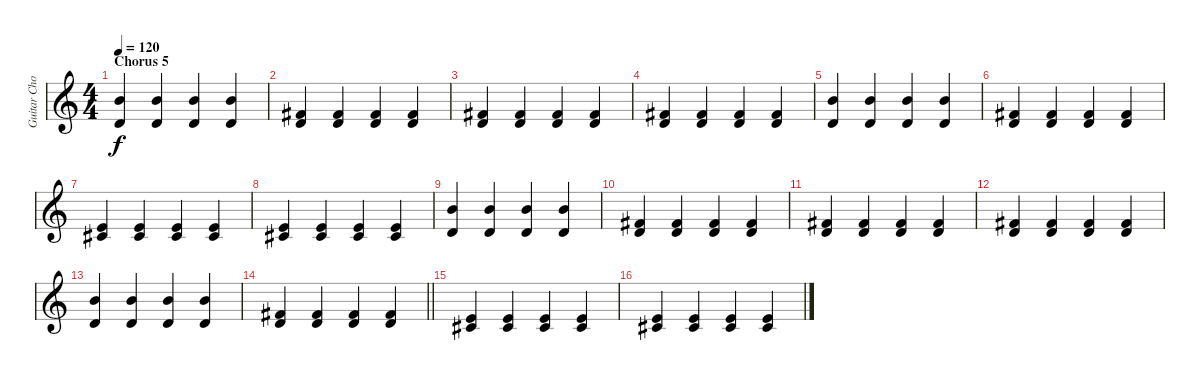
\track ("Guitar Chord" "Guitar Cho") {instrument acousticguitarsteel}
\staff {score}
\tuning (E4 B3 G3 D3 A2 E2) {hide}
\ts (4 4)
\section ("" "Chorus 5")
\tempo 120
\clef g2
\ks c
(0.2 0.4).4{dy f} (0.2 0.4).4 (0.2 0.4).4 (0.2 0.4).4 |
(0.4 9.5).4 (0.4 9.5).4 (0.4 9.5).4 (0.4 9.5).4 |
(0.4 9.5).4 (0.4 9.5).4 (0.4 9.5).4 (0.4 9.5).4 |
(0.4 9.5).4 (0.4 9.5).4 (0.4 9.5).4 (0.4 9.5).4 |
(0.2 0.4).4 (0.2 0.4).4 (0.2 0.4).4 (0.2 0.4).4 |
(0.4 9.5).4 (0.4 9.5).4 (0.4 9.5).4 (0.4 9.5).4 |
(2.4 4.5).4 (2.4 4.5).4 (2.4 4.5).4 (2.4 4.5).4 |
(2.4 4.5).4 (2.4 4.5).4 (2.4 4.5).4 (2.4 4.5).4 |
(0.2 0.4).4 (0.2 0.4).4 (0.2 0.4).4 (0.2 0.4).4 |
(0.4 9.5).4 (0.4 9.5).4 (0.4 9.5).4 (0.4 9.5).4 |
(0.4 9.5).4 (0.4 9.5).4 (0.4 9.5).4 (0.4 9.5).4 |
(0.4 9.5).4 (0.4 9.5).4 (0.4 9.5).4 (0.4 9.5).4 |
(0.2 0.4).4 (0.2 0.4).4 (0.2 0.4).4 (0.2 0.4).4 |
\barLineRight lightlight
(0.4 9.5).4 (0.4 9.5).4 (0.4 9.5).4 (0.4 9.5).4 |
(2.4 4.5).4 (2.4 4.5).4 (2.4 4.5).4 (2.4 4.5).4 |
(2.4 4.5).4 (2.4 4.5).4 (2.4 4.5).4 (2.4 4.5).4
